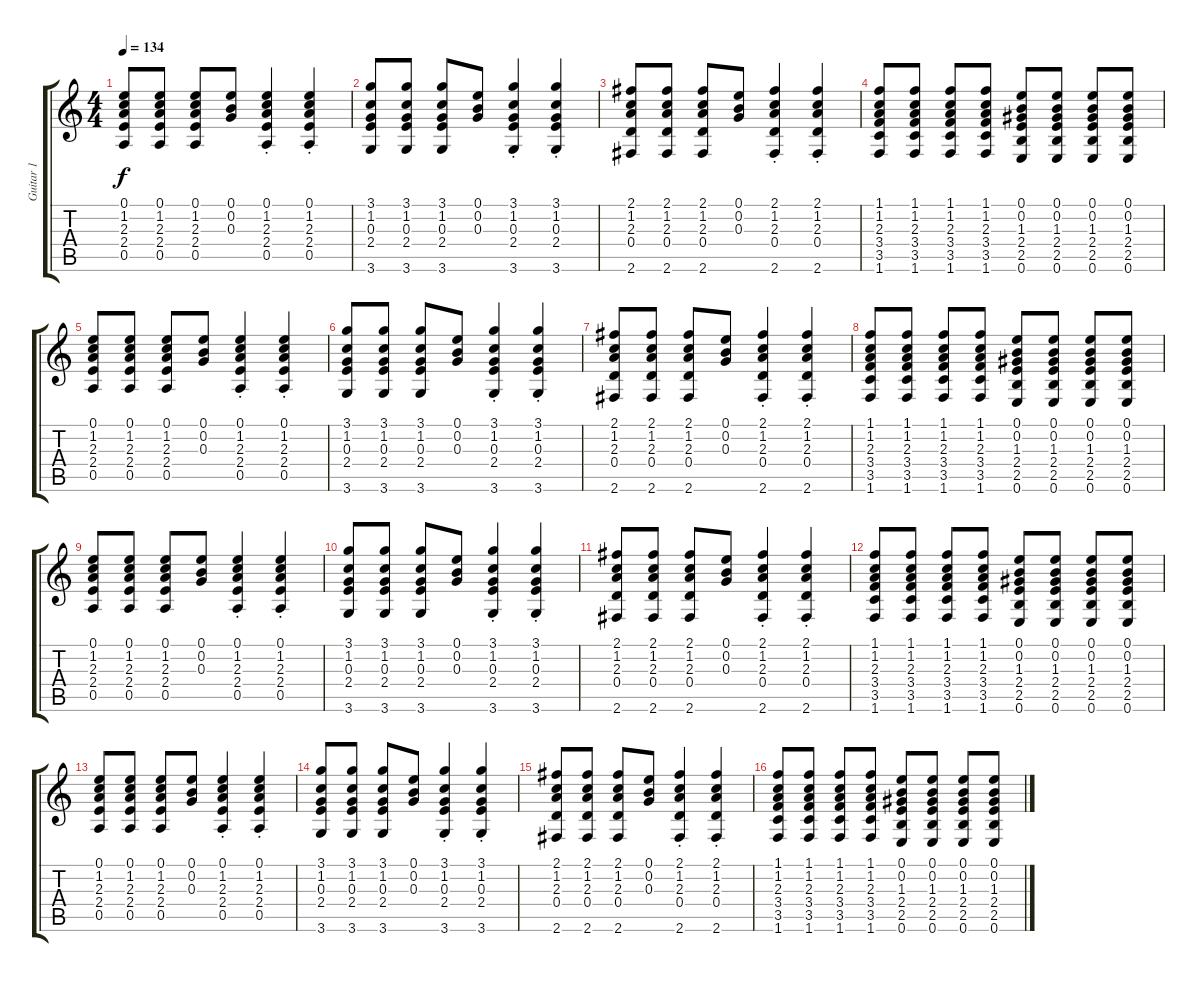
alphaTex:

\track ("Guitar 1" "Guitar 1") {instrument acousticguitarsteel}
\staff {score tabs}
\tuning (E4 B3 G3 D3 A2 E2) {hide}
\ts (4 4)
\tempo 134
\clef g2
\ks c
(0.1 1.2 2.3 2.4 0.5).8{dy f} (0.1 1.2 2.3 2.4 0.5).8 (0.1 1.2 2.3 2.4 0.5).8 (0.1 0.2 0.3).8 (0.1{st} 1.2{st} 2.3{st} 2.4{st} 0.5{st}).4 (0.1{st} 1.2{st} 2.3{st} 2.4{st} 0.5{st}).4 |
(3.1 1.2 0.3 2.4 3.6).8 (3.1 1.2 0.3 2.4 3.6).8 (3.1 1.2 0.3 2.4 3.6).8 (0.1 0.2 0.3).8 (3.1{st} 1.2{st} 0.3{st} 2.4{st} 3.6{st}).4 (3.1{st} 1.2{st} 0.3{st} 2.4{st} 3.6{st}).4 |
(2.1 1.2 2.3 0.4 2.6).8 (2.1 1.2 2.3 0.4 2.6).8 (2.1 1.2 2.3 0.4 2.6).8 (0.1 0.2 0.3).8 (2.1{st} 1.2{st} 2.3{st} 0.4{st} 2.6{st}).4 (2.1{st} 1.2{st} 2.3{st} 0.4{st} 2.6{st}).4 |
(1.1 1.2 2.3 3.4 3.5 1.6).8 (1.1 1.2 2.3 3.4 3.5 1.6).8 (1.1 1.2 2.3 3.4 3.5 1.6).8 (1.1 1.2 2.3 3.4 3.5 1.6).8 (0.1 0.2 1.3 2.4 2.5 0.6).8 (0.1 0.2 1.3 2.4 2.5 0.6).8 (0.1 0.2 1.3 2.4 2.5 0.6).8 (0.1 0.2 1.3 2.4 2.5 0.6).8 |
(0.1 1.2 2.3 2.4 0.5).8 (0.1 1.2 2.3 2.4 0.5).8 (0.1 1.2 2.3 2.4 0.5).8 (0.1 0.2 0.3).8 (0.1{st} 1.2{st} 2.3{st} 2.4{st} 0.5{st}).4 (0.1{st} 1.2{st} 2.3{st} 2.4{st} 0.5{st}).4 |
(3.1 1.2 0.3 2.4 3.6).8 (3.1 1.2 0.3 2.4 3.6).8 (3.1 1.2 0.3 2.4 3.6).8 (0.1 0.2 0.3).8 (3.1{st} 1.2{st} 0.3{st} 2.4{st} 3.6{st}).4 (3.1{st} 1.2{st} 0.3{st} 2.4{st} 3.6{st}).4 |
(2.1 1.2 2.3 0.4 2.6).8 (2.1 1.2 2.3 0.4 2.6).8 (2.1 1.2 2.3 0.4 2.6).8 (0.1 0.2 0.3).8 (2.1{st} 1.2{st} 2.3{st} 0.4{st} 2.6{st}).4 (2.1{st} 1.2{st} 2.3{st} 0.4{st} 2.6{st}).4 |
(1.1 1.2 2.3 3.4 3.5 1.6).8 (1.1 1.2 2.3 3.4 3.5 1.6).8 (1.1 1.2 2.3 3.4 3.5 1.6).8 (1.1 1.2 2.3 3.4 3.5 1.6).8 (0.1 0.2 1.3 2.4 2.5 0.6).8 (0.1 0.2 1.3 2.4 2.5 0.6).8 (0.1 0.2 1.3 2.4 2.5 0.6).8 (0.1 0.2 1.3 2.4 2.5 0.6).8 |
(0.1 1.2 2.3 2.4 0.5).8 (0.1 1.2 2.3 2.4 0.5).8 (0.1 1.2 2.3 2.4 0.5).8 (0.1 0.2 0.3).8 (0.1{st} 1.2{st} 2.3{st} 2.4{st} 0.5{st}).4 (0.1{st} 1.2{st} 2.3{st} 2.4{st} 0.5{st}).4 |
(3.1 1.2 0.3 2.4 3.6).8 (3.1 1.2 0.3 2.4 3.6).8 (3.1 1.2 0.3 2.4 3.6).8 (0.1 0.2 0.3).8 (3.1{st} 1.2{st} 0.3{st} 2.4{st} 3.6{st}).4 (3.1{st} 1.2{st} 0.3{st} 2.4{st} 3.6{st}).4 |
(2.1 1.2 2.3 0.4 2.6).8 (2.1 1.2 2.3 0.4 2.6).8 (2.1 1.2 2.3 0.4 2.6).8 (0.1 0.2 0.3).8 (2.1{st} 1.2{st} 2.3{st} 0.4{st} 2.6{st}).4 (2.1{st} 1.2{st} 2.3{st} 0.4{st} 2.6{st}).4 |
(1.1 1.2 2.3 3.4 3.5 1.6).8 (1.1 1.2 2.3 3.4 3.5 1.6).8 (1.1 1.2 2.3 3.4 3.5 1.6).8 (1.1 1.2 2.3 3.4 3.5 1.6).8 (0.1 0.2 1.3 2.4 2.5 0.6).8 (0.1 0.2 1.3 2.4 2.5 0.6).8 (0.1 0.2 1.3 2.4 2.5 0.6).8 (0.1 0.2 1.3 2.4 2.5 0.6).8 |
(0.1 1.2 2.3 2.4 0.5).8 (0.1 1.2 2.3 2.4 0.5).8 (0.1 1.2 2.3 2.4 0.5).8 (0.1 0.2 0.3).8 (0.1{st} 1.2{st} 2.3{st} 2.4{st} 0.5{st}).4 (0.1{st} 1.2{st} 2.3{st} 2.4{st} 0.5{st}).4 |
(3.1 1.2 0.3 2.4 3.6).8 (3.1 1.2 0.3 2.4 3.6).8 (3.1 1.2 0.3 2.4 3.6).8 (0.1 0.2 0.3).8 (3.1{st} 1.2{st} 0.3{st} 2.4{st} 3.6{st}).4 (3.1{st} 1.2{st} 0.3{st} 2.4{st} 3.6{st}).4 |
(2.1 1.2 2.3 0.4 2.6).8 (2.1 1.2 2.3 0.4 2.6).8 (2.1 1.2 2.3 0.4 2.6).8 (0.1 0.2 0.3).8 (2.1{st} 1.2{st} 2.3{st} 0.4{st} 2.6{st}).4 (2.1{st} 1.2{st} 2.3{st} 0.4{st} 2.6{st}).4 |
(1.1 1.2 2.3 3.4 3.5 1.6).8 (1.1 1.2 2.3 3.4 3.5 1.6).8 (1.1 1.2 2.3 3.4 3.5 1.6).8 (1.1 1.2 2.3 3.4 3.5 1.6).8 (0.1 0.2 1.3 2.4 2.5 0.6).8 (0.1 0.2 1.3 2.4 2.5 0.6).8 (0.1 0.2 1.3 2.4 2.5 0.6).8 (0.1 0.2 1.3 2.4 2.5 0.6).8
